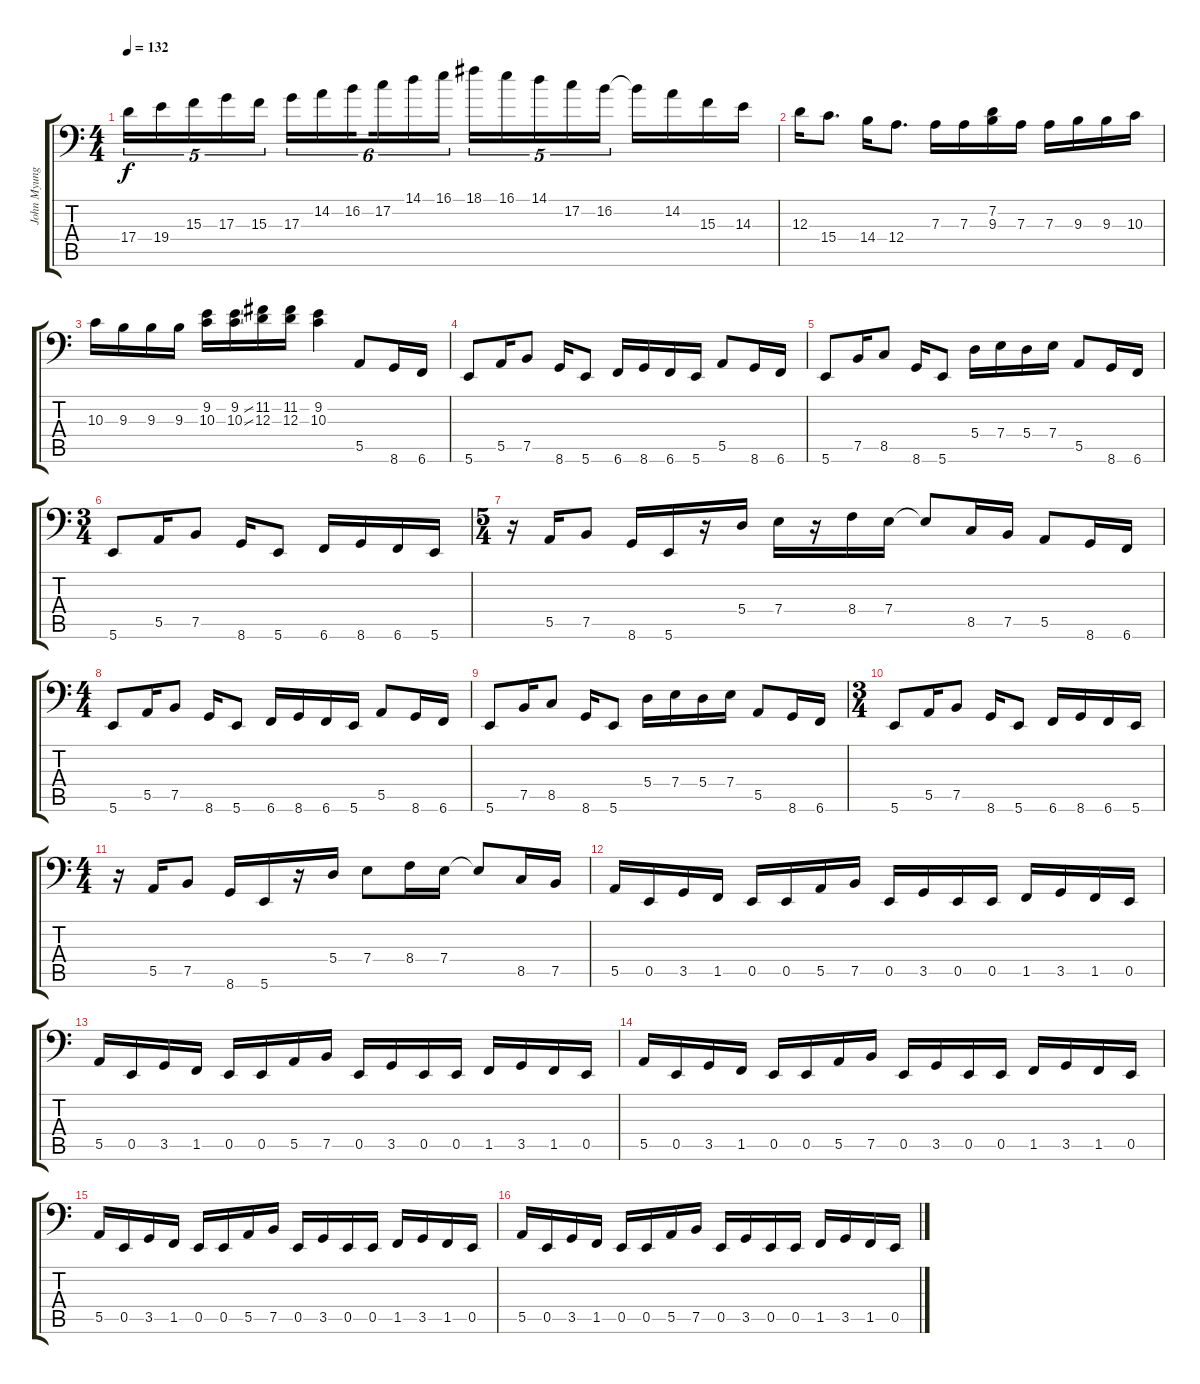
\track ("John Myung" "John Myung") {instrument electricbassfinger}
\staff {score tabs}
\tuning (C3 G2 D2 A1 E1 B0) {hide}
\ts (4 4)
\tempo 132
\clef f4
\ks c
17.4.16{tu (5 4) dy f} 19.4.16{tu (5 4)} 15.3.16{tu (5 4)} 17.3.16{tu (5 4)} 15.3.16{tu (5 4)} 17.3.16{tu (6 4)} 14.2.16{tu (6 4)} 16.2.16{tu (6 4) beam splitsecondary} 17.2.16{tu (6 4)} 14.1.16{tu (6 4)} 16.1.16{tu (6 4)} 18.1.16{tu (5 4)} 16.1.16{tu (5 4)} 14.1.16{tu (5 4)} 17.2.16{tu (5 4)} 16.2.16{tu (5 4)} 16.2{t}.16 14.2.16{volume 14} 15.3.16 14.3.16 |
12.3.16 15.4.8{d} 14.4.16 12.4.8{d} 7.3.16 7.3.16 (7.2 9.3).16 7.3.16 7.3.16 9.3.16 9.3.16 10.3.16 |
10.3.16 9.3.16 9.3.16 9.3.16 (9.2 10.3).16 (9.2{ss} 10.3{ss}).16 (11.2 12.3).16 (11.2 12.3).16 (9.2 10.3).4 5.5.8 8.6.16 6.6.16 |
5.6.8 5.5.16 7.5.8 8.6.16 5.6.8 6.6.16 8.6.16 6.6.16 5.6.16 5.5.8 8.6.16 6.6.16 |
5.6.8 7.5.16 8.5.8 8.6.16 5.6.8 5.4.16 7.4.16 5.4.16 7.4.16 5.5.8 8.6.16 6.6.16 |
\ts (3 4)
5.6.8 5.5.16 7.5.8 8.6.16 5.6.8 6.6.16 8.6.16 6.6.16 5.6.16 |
\ts (5 4)
r.16 5.5.16 7.5.8 8.6.16 5.6.16 r.16 5.4.16 7.4.16 r.16 8.4.16 7.4.16 7.4{t}.8 8.5.16 7.5.16 5.5.8 8.6.16 6.6.16 |
\ts (4 4)
5.6.8 5.5.16 7.5.8 8.6.16 5.6.8 6.6.16 8.6.16 6.6.16 5.6.16 5.5.8 8.6.16 6.6.16 |
5.6.8 7.5.16 8.5.8 8.6.16 5.6.8 5.4.16 7.4.16 5.4.16 7.4.16 5.5.8 8.6.16 6.6.16 |
\ts (3 4)
5.6.8 5.5.16 7.5.8 8.6.16 5.6.8 6.6.16 8.6.16 6.6.16 5.6.16 |
\ts (4 4)
r.16 5.5.16 7.5.8 8.6.16 5.6.16 r.16 5.4.16 7.4.8 8.4.16 7.4.16 7.4{t}.8 8.5.16 7.5.16 |
5.5.16 0.5.16 3.5.16 1.5.16 0.5.16 0.5.16 5.5.16 7.5.16 0.5.16 3.5.16 0.5.16 0.5.16 1.5.16 3.5.16 1.5.16 0.5.16 |
5.5.16 0.5.16 3.5.16 1.5.16 0.5.16 0.5.16 5.5.16 7.5.16 0.5.16 3.5.16 0.5.16 0.5.16 1.5.16 3.5.16 1.5.16 0.5.16 |
5.5.16 0.5.16 3.5.16 1.5.16 0.5.16 0.5.16 5.5.16 7.5.16 0.5.16 3.5.16 0.5.16 0.5.16 1.5.16 3.5.16 1.5.16 0.5.16 |
5.5.16 0.5.16 3.5.16 1.5.16 0.5.16 0.5.16 5.5.16 7.5.16 0.5.16 3.5.16 0.5.16 0.5.16 1.5.16 3.5.16 1.5.16 0.5.16 |
5.5.16 0.5.16 3.5.16 1.5.16 0.5.16 0.5.16 5.5.16 7.5.16 0.5.16 3.5.16 0.5.16 0.5.16 1.5.16 3.5.16 1.5.16 0.5.16
